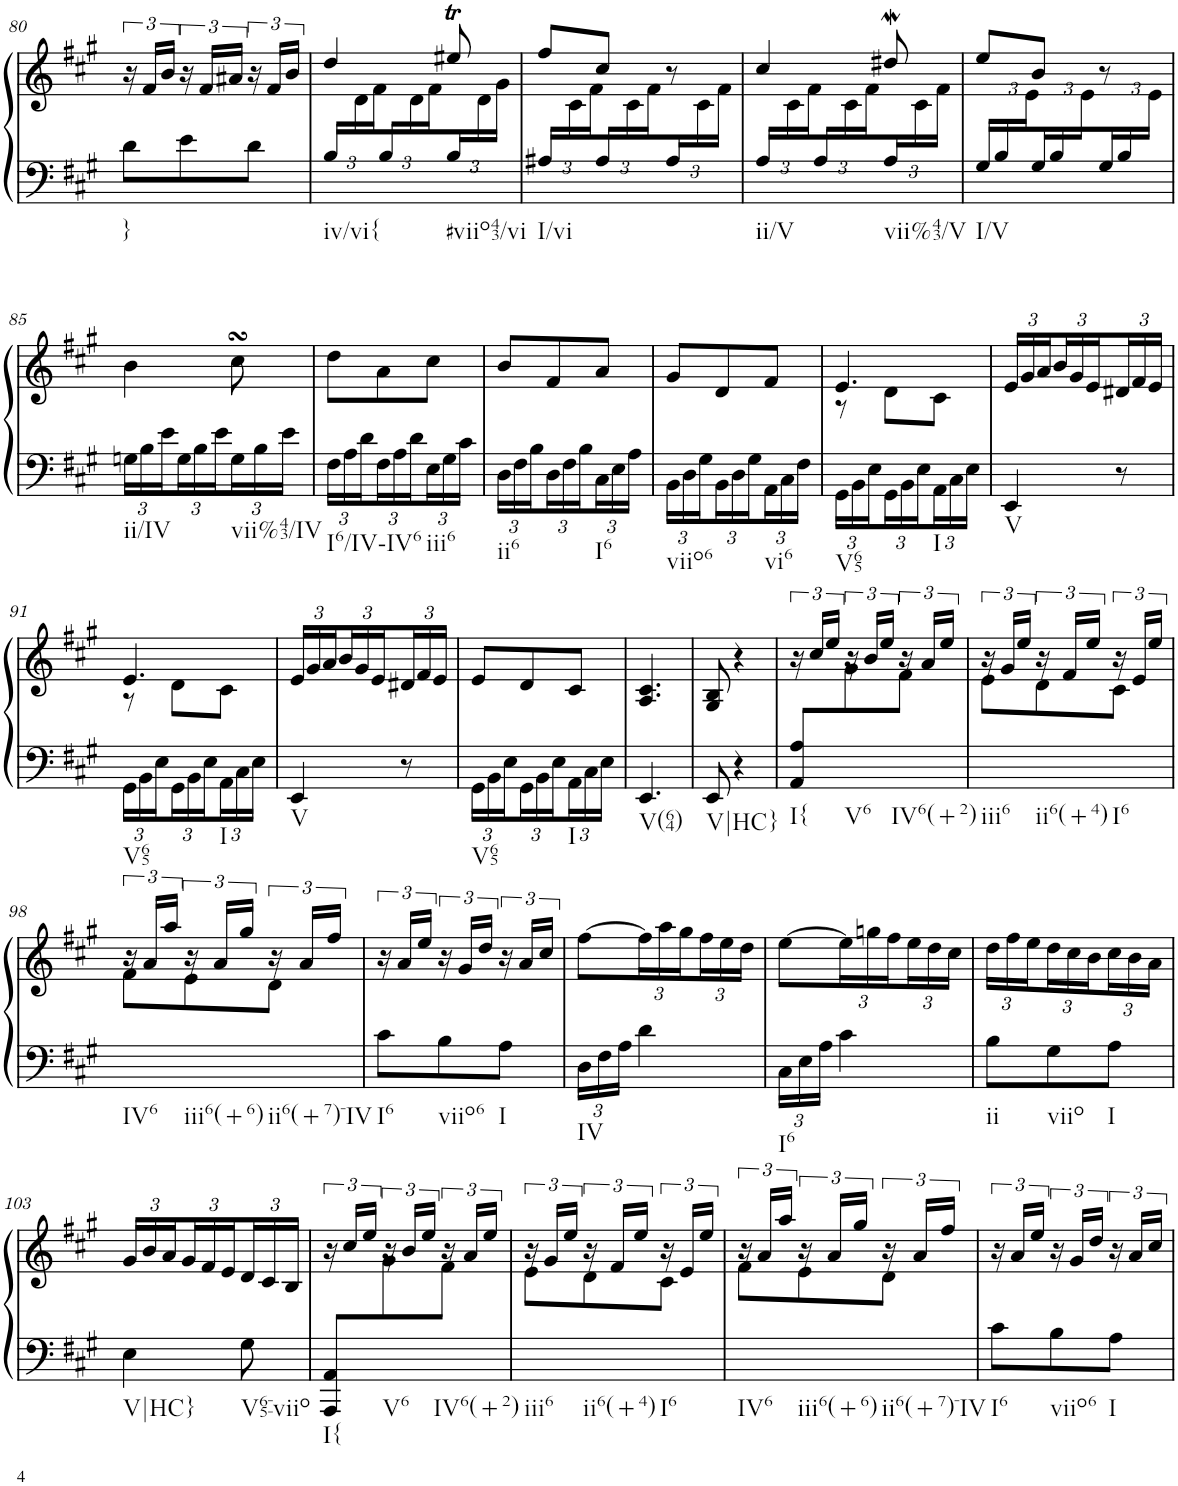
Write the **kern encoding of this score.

**kern	**kern
*part1	*part1
*staff2	*staff1
*I"Piano	*
*I'Pno.	*
!!LO:PB:g=z
*clefF4	*clefG2
*k[f#c#g#]	*k[f#c#g#]
*M3/8	*M3/8
=80	=80
!LO:TX:b:t=}	!
8d\L	24r
.	24f#/LL
.	24b/JJ
8e\	24r
.	24f#/LL
.	24a#X/JJ
8d\J	24r
.	24f#/LL
.	24b/JJ
=81	=81
*Xbrackettup	*
*	*^
!LO:TX:b:t=iv/vi{	!	!
24B/LL	4dd/	24ryy
12ryy	.	24d\
.	.	24f#\
24B/	.	24ryy
12ryy	.	24d\
.	.	24f#\
!LO:TX:b:t=#viio43/vi	!	!
24B/	8ee#Xt/	24ryy
12ryy	.	24d\
.	.	24g#\JJ
=82	=82	=82
!LO:TX:b:t=I/vi	!	!
24A#X/LL	8ff#/L	24ryy
12ryy	.	24c#\
.	.	24f#\
24A#/	8cc#/J	24ryy
12ryy	.	24c#\
.	.	24f#\
24A#/	8r	24ryy
12ryy	.	24c#\
.	.	24f#\JJ
=83	=83	=83
!LO:TX:b:t=ii/V	!	!
24A/LL	4cc#/	24ryy
12ryy	.	24c#\
.	.	24f#\
24A/	.	24ryy
12ryy	.	24c#\
.	.	24f#\
!LO:TX:b:t=vii%43/V	!	!
24A/	8dd#XW/	24ryy
12ryy	.	24c#\
.	.	24f#\JJ
=84	=84	=84
!LO:TX:b:t=I/V	!	!
24G#/LL	8ee/L	12ryy
24B/	.	.
24ryy	.	24e\
24G#/	8b/J	12ryy
24B/	.	.
24ryy	.	24e\
24G#/	8r	12ryy
24B/	.	.
24ryy	.	24e\JJ
!!LO:LB:g=z
=85	=85	=85
!LO:TX:b:t=ii/IV	!	!
*	*v	*v
24Gn\LL	4b\
24B\	.
24e\	.
24G\	.
24B\	.
24e\	.
!LO:TX:b:t=vii%43/IV	!
24G\	8cc#sSsS\
24B\	.
24e\JJ	.
=86	=86
!LO:TX:b:t=I6/IV-IV6	!
24F#\LL	8dd\L
24A\	.
24d\	.
24F#\	8a\
24A\	.
24d\	.
!LO:TX:b:t=iii6	!
24E\	8cc#\J
24G#\	.
24c#\JJ	.
=87	=87
!LO:TX:b:t=ii6	!
24D\LL	8b/L
24F#\	.
24B\	.
24D\	8f#/
24F#\	.
24B\	.
!LO:TX:b:t=I6	!
24C#\	8a/J
24E\	.
24A\JJ	.
=88	=88
!LO:TX:b:t=viio6	!
24BB\LL	8g#/L
24D\	.
24G#\	.
24BB\	8d/
24D\	.
24G#\	.
!LO:TX:b:t=vi6	!
24AA\	8f#/J
24C#\	.
24F#\JJ	.
=89	=89
*	*^
!LO:TX:b:t=V65	!	!
24GG#\LL	4.e/	8r
24BB\	.	.
24E\	.	.
24GG#\	.	8d\L
24BB\	.	.
24E\	.	.
!LO:TX:b:t=I	!	!
24AA\	.	8c#\J
24C#\	.	.
24E\JJ	.	.
*	*v	*v
=90	=90
*	*Xbrackettup
!LO:TX:b:t=V	!
4EE/	24e/LL
.	24g#/
.	24a/
.	24b/
.	24g#/
.	24e/
8r	24d#X/
.	24f#/
.	24e/JJ
!!LO:LB:g=z
=91	=91
*	*^
!LO:TX:b:t=V65	!	!
24GG#\LL	4.e/	8r
24BB\	.	.
24E\	.	.
24GG#\	.	8d\L
24BB\	.	.
24E\	.	.
!LO:TX:b:t=I	!	!
24AA\	.	8c#\J
24C#\	.	.
24E\JJ	.	.
*	*v	*v
=92	=92
!LO:TX:b:t=V	!
4EE/	24e/LL
.	24g#/
.	24a/
.	24b/
.	24g#/
.	24e/
8r	24d#X/
.	24f#/
.	24e/JJ
=93	=93
!LO:TX:b:t=V65	!
24GG#\LL	8e/L
24BB\	.
24E\	.
24GG#\	8d/
24BB\	.
24E\	.
!LO:TX:b:t=I	!
24AA\	8c#/J
24C#\	.
24E\JJ	.
=94	=94
!LO:TX:b:t=V(64)	!
4.EE/	4.A/ 4.c#/
=95	=95
!LO:TX:b:t=V|HC}	!
8EE/	8G#/ 8B/
4r	4r
=96	=96
*	*brackettup
*	*^
!LO:TX:b:t=I{	!	!
8AA/ 8A/L	24r	8ryy
.	24cc#/LL	.
.	24ee/JJ	.
!LO:TX:b:t=V6	!	!
8ryy	24r	8g#\
.	24b/LL	.
.	24ee/JJ	.
!LO:TX:b:t=IV6(+2)	!	!
8ryy	24r	8f#\J
.	24a/LL	.
.	24ee/JJ	.
=97	=97	=97
!LO:TX:b:t=iii6	!	!
8ryy	24r	8e\L
.	24g#/LL	.
.	24ee/JJ	.
!LO:TX:b:t=ii6(+4)	!	!
8ryy	24r	8d\
.	24f#/LL	.
.	24ee/JJ	.
!LO:TX:b:t=I6	!	!
8ryy	24r	8c#\J
.	24e/LL	.
.	24ee/JJ	.
!!LO:LB:g=z	!!
=98	=98	=98
!LO:TX:b:t=IV6	!	!
8ryy	24r	8f#\L
.	24a/LL	.
.	24aa/JJ	.
!LO:TX:b:t=iii6(+6)	!	!
8ryy	24r	8e\
.	24a/LL	.
.	24gg#/JJ	.
!LO:TX:b:t=ii6(+7)-IV	!	!
8ryy	24r	8d\J
.	24a/LL	.
.	24ff#/JJ	.
*	*v	*v
=99	=99
!LO:TX:b:t=I6	!
8c#\L	24r
.	24a/LL
.	24ee/JJ
!LO:TX:b:t=viio6	!
8B\	24r
.	24g#/LL
.	24dd/JJ
!LO:TX:b:t=I	!
8A\J	24r
.	24a/LL
.	24cc#/JJ
=100	=100
!LO:TX:b:t=IV	!
24D\LL	[8ff#\L
24F#\	.
24A\JJ	.
*	*Xbrackettup
4d\	24ff#\L]
.	24aa\
.	24gg#\
.	24ff#\
.	24ee\
.	24dd\JJ
=101	=101
!LO:TX:b:t=I6	!
24C#\LL	[8ee\L
24E\	.
24A\JJ	.
4c#\	24ee\L]
.	24ggn\
.	24ff#\
.	24ee\
.	24dd\
.	24cc#\JJ
=102	=102
!LO:TX:b:t=ii	!
8B\L	24dd\LL
.	24ff#\
.	24ee\
!LO:TX:b:t=viio	!
8G#\	24dd\
.	24cc#\
.	24b\
!LO:TX:b:t=I	!
8A\J	24cc#\
.	24b\
.	24a\JJ
!!LO:LB:g=z
=103	=103
!LO:TX:b:t=V|HC}	!
4E\	24g#/LL
.	24b/
.	24a/
.	24g#/
.	24f#/
.	24e/
!LO:TX:b:t=V65-viio	!
8G#\	24d/
.	24c#/
.	24B/JJ
=104	=104
*	*brackettup
*	*^
!LO:TX:b:t=I{	!	!
8AAA/ 8AA/L	24r	8ryy
.	24cc#/LL	.
.	24ee/JJ	.
!LO:TX:b:t=V6	!	!
8ryy	24r	8g#\
.	24b/LL	.
.	24ee/JJ	.
!LO:TX:b:t=IV6(+2)	!	!
8ryy	24r	8f#\J
.	24a/LL	.
.	24ee/JJ	.
=105	=105	=105
!LO:TX:b:t=iii6	!	!
8ryy	24r	8e\L
.	24g#/LL	.
.	24ee/JJ	.
!LO:TX:b:t=ii6(+4)	!	!
8ryy	24r	8d\
.	24f#/LL	.
.	24ee/JJ	.
!LO:TX:b:t=I6	!	!
8ryy	24r	8c#\J
.	24e/LL	.
.	24ee/JJ	.
=106	=106	=106
!LO:TX:b:t=IV6	!	!
8ryy	24r	8f#\L
.	24a/LL	.
.	24aa/JJ	.
!LO:TX:b:t=iii6(+6)	!	!
8ryy	24r	8e\
.	24a/LL	.
.	24gg#/JJ	.
!LO:TX:b:t=ii6(+7)-IV	!	!
8ryy	24r	8d\J
.	24a/LL	.
.	24ff#/JJ	.
*	*v	*v
=107	=107
!LO:TX:b:t=I6	!
8c#\L	24r
.	24a/LL
.	24ee/JJ
!LO:TX:b:t=viio6	!
8B\	24r
.	24g#/LL
.	24dd/JJ
!LO:TX:b:t=I	!
8A\J	24r
.	24a/LL
.	24cc#/JJ
=	=
*-	*-
